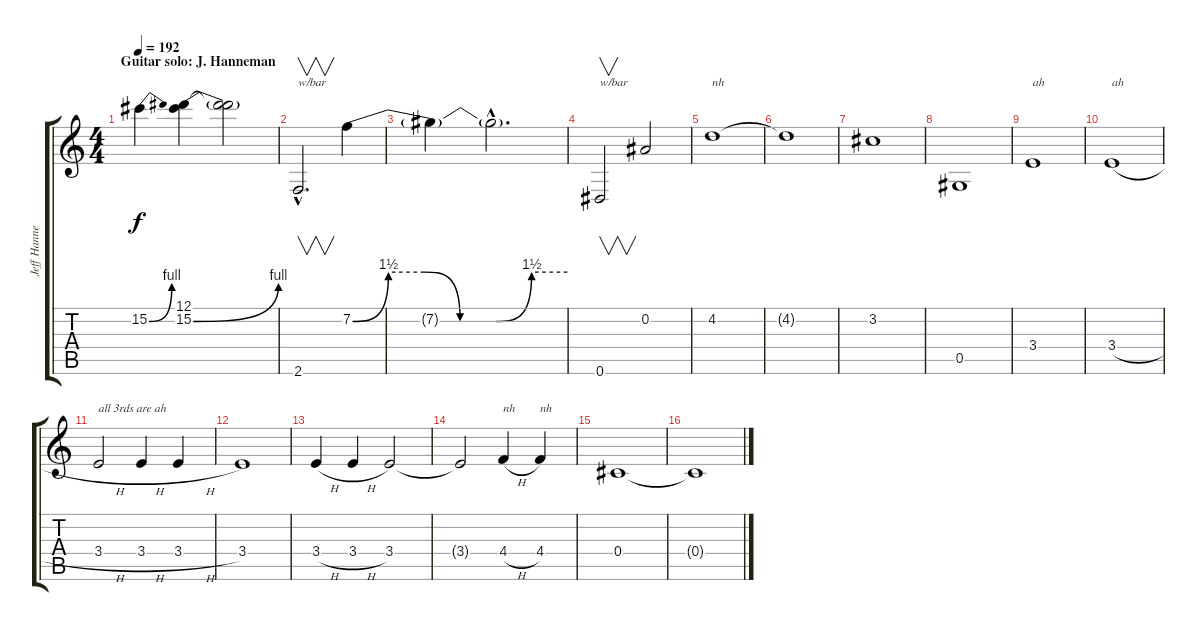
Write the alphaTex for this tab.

\track ("Jeff Hanneman" "Jeff Hanne") {instrument distortionguitar}
\staff {score tabs}
\tuning (Eb4 Bb3 Gb3 Db3 Ab2 Eb2) {hide}
\ts (4 4)
\section ("" "Guitar solo: J. Hanneman")
\tempo 192
\clef g2
\ks c
15.2{be (bend 0 0 60 4)}.4{dy f balance 8} (12.1 15.2{be (bend 0 0 60 4)}).4 (12.1{t} 15.2{t}).2 |
2.6{hac}.2{v d txt "w/bar"} 7.2{be (custom 0 0 10 6 20 6 30 0 40 0 50 6 60 6)}.4 |
7.2{t}.4 7.2{hac t}.2{d} |
0.6.2{v txt "w/bar"} 0.2.2 |
4.2.1{txt "nh"} |
4.2{t}.1 |
3.2.1 |
0.5.1 |
3.4.1{txt "ah"} |
3.4{h}.1{txt "ah"} |
3.4{h}.2{txt "all 3rds are ah"} 3.4{h}.4 3.4{h}.4 |
3.4.1 |
3.4{h}.4 3.4{h}.4 3.4.2 |
3.4{t}.2 4.4{h}.4{txt "nh"} 4.4.4{txt "nh"} |
0.4.1 |
0.4{t}.1
